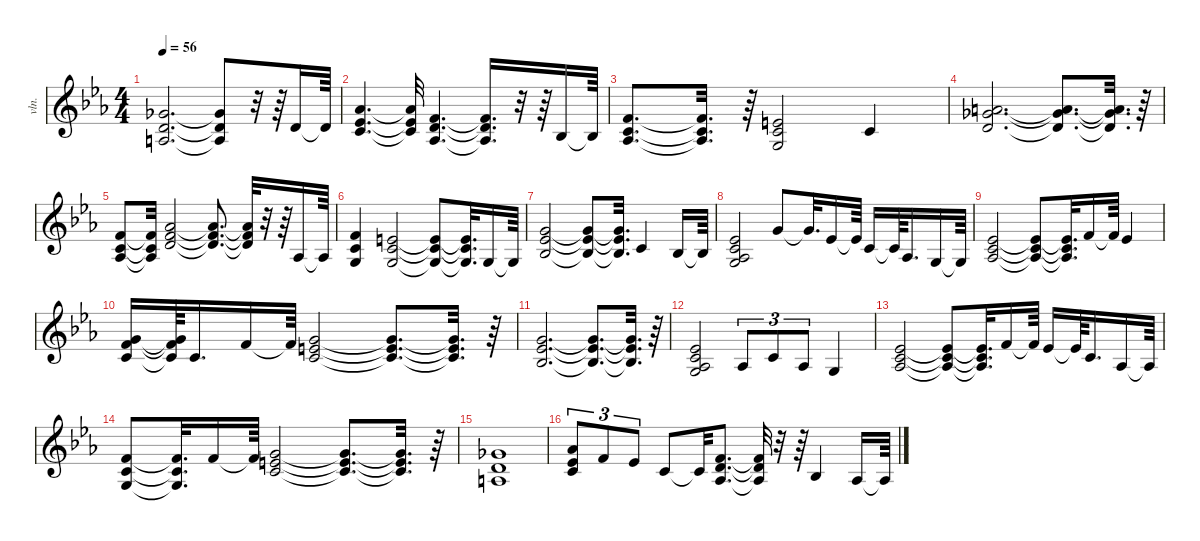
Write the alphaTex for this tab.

\defaultSystemsLayout 4
\hideDynamics
\bracketExtendMode nobrackets
\otherSystemsTrackNameOrientation horizontal
\track ("Celesta" "vln.") {solo instrument synthstrings1}
\staff {score}
\tuning (E4 B3 G3 D3 A2 E2)
\ts (4 4)
\tempo 56
\clef g2
\ks cminor
(7.2{acc b} 7.3{acc forcenatural} 7.4{acc forcenatural}).2{d dy f beam Up} (7.2{t acc b} 7.3{t acc forcenatural} 7.4{t acc forcenatural}).8{beam Up} r.32{beam Up} r.64{beam Up} 7.3{acc forcenatural}.16{beam Up} 7.3{t acc forcenatural}.64{beam Up} |
(4.1{acc b} 4.2{acc b} 5.3{acc forcenatural}).4{d beam Up} (4.1{t acc b} 4.2{t acc b} 5.3{t acc forcenatural}).32{beam Up} (6.2{acc forcenatural} 7.3{acc forcenatural} 6.4{acc b}).4{d beam Up} (6.2{t acc forcenatural} 7.3{t acc forcenatural} 6.4{t acc b}).16{d beam Up} r.32{beam Up} r.64{beam Up} 8.4{acc b}.16{beam Up} 8.4{t acc b}.64{beam Up} |
(6.2{acc forcenatural} 5.3{acc forcenatural} 6.4{acc b}).8{d beam Up} (6.2{t acc forcenatural} 5.3{t acc forcenatural} 6.4{t acc b}).32{d beam Up} r.64{beam Up} (5.2{acc forcenatural} 5.3{acc forcenatural} 5.4{acc forcenatural}).2{beam Up} 5.3{acc forcenatural}.4{beam Up} |
(5.1{acc forcenatural} 7.2{acc b} 7.3{acc forcenatural}).2{d beam Up} (5.1{t acc forcenatural} 7.2{t acc b} 7.3{t acc forcenatural}).8{d beam Up} (5.1{t acc forcenatural} 7.2{t acc b} 7.3{t acc forcenatural}).32{d beam Up} r.64{beam Up} |
(1.1{acc forcenatural} 1.2{acc forcenatural} 1.3{acc b}).8{beam Up} (1.1{t acc forcenatural} 1.2{t acc forcenatural} 1.3{t acc b}).32{beam Up} (4.1{acc b} 6.2{acc forcenatural} 7.3{acc forcenatural}).2{beam Up} (4.1{t acc b} 6.2{t acc forcenatural} 7.3{t acc forcenatural}).8{d beam Up} (4.1{t acc b} 6.2{t acc forcenatural} 7.3{t acc forcenatural}).32{beam Up} r.32{beam Up} r.64{beam Up} 1.3{acc b}.16{beam Up} 1.3{t acc b}.64{beam Up} |
(1.1{acc forcenatural} 1.2{acc forcenatural} 0.3{acc forcenatural}).4{beam Up} (0.1{acc forcenatural} 1.2{acc forcenatural} 0.3{acc forcenatural}).2{beam Up} (0.1{t acc forcenatural} 1.2{t acc forcenatural} 0.3{t acc forcenatural}).8{beam Up} (0.1{t acc forcenatural} 1.2{t acc forcenatural} 0.3{t acc forcenatural}).32{d beam Up} 0.3{acc forcenatural}.16{beam Up} 0.3{t acc forcenatural}.64{beam Up} |
(3.1{acc forcenatural} 4.2{acc b} 3.3{acc b}).2{beam Up} (3.1{t acc forcenatural} 4.2{t acc b} 3.3{t acc b}).8{beam Up} (3.1{t acc forcenatural} 4.2{t acc b} 3.3{t acc b}).32{d beam Up} 1.2{acc forcenatural}.4{beam Up} 3.3{acc b}.16{beam Up} 3.3{t acc b}.64{beam Up} |
(0.3{acc forcenatural} 13.4{acc b} 15.5{acc forcenatural} 16.6{acc b}).2{beam Up} 12.3{acc forcenatural}.8{beam Up} 12.3{t acc forcenatural}.32{d beam Up} 4.2{acc b}.16{beam Up} 4.2{t acc b}.64{beam Up} 5.3{acc forcenatural}.16{beam Up} 5.3{t acc forcenatural}.64{beam Up} 6.4{acc b}.16{d beam Up} 5.4{acc forcenatural}.16{beam Up} 5.4{t acc forcenatural}.64{beam Up} |
(4.2{acc b} 5.3{acc forcenatural} 6.4{acc b}).2{beam Up} (4.2{t acc b} 5.3{t acc forcenatural} 6.4{t acc b}).8{beam Up} (4.2{t acc b} 5.3{t acc forcenatural} 6.4{t acc b}).32{d beam Up} 1.1{acc forcenatural}.16{beam Up} 1.1{t acc forcenatural}.64{beam Up} 4.2{acc b}.4{beam Up} |
(3.1{acc forcenatural} 6.2{acc forcenatural} 5.3{acc forcenatural}).16{beam Up} (3.1{t acc forcenatural} 6.2{t acc forcenatural} 5.3{t acc forcenatural}).64{beam Up} 5.3{acc forcenatural}.16{d beam Up} 6.2{acc forcenatural}.16{beam Up} 6.2{t acc forcenatural}.64{beam Up} (3.1{acc forcenatural} 5.2{acc forcenatural} 5.3{acc forcenatural}).2{beam Up} (3.1{t acc forcenatural} 5.2{t acc forcenatural} 5.3{t acc forcenatural}).8{d beam Up} (3.1{t acc forcenatural} 5.2{t acc forcenatural} 5.3{t acc forcenatural}).32{d beam Up} r.64{beam Up} |
(3.1{acc forcenatural} 4.2{acc b} 3.3{acc b}).2{d beam Up} (3.1{t acc forcenatural} 4.2{t acc b} 3.3{t acc b}).8{d beam Up} (3.1{t acc forcenatural} 4.2{t acc b} 3.3{t acc b}).32{d beam Up} r.64{beam Up} |
(0.3{acc forcenatural} 13.4{acc b} 15.5{acc forcenatural} 16.6{acc b}).2{beam Up} 16.6{acc b}.8{tu (3 2) beam Up} 15.5{acc forcenatural}.8{tu (3 2) beam Up} 16.6{acc b}.8{tu (3 2) beam Up} 15.6{acc forcenatural}.4{beam Up} |
(13.4{acc b} 15.5{acc forcenatural} 16.6{acc b}).2{beam Up} (13.4{t acc b} 15.5{t acc forcenatural} 16.6{t acc b}).8{beam Up} (13.4{t acc b} 15.5{t acc forcenatural} 16.6{t acc b}).32{d beam Up} 1.1{acc forcenatural}.16{beam Up} 1.1{t acc forcenatural}.64{beam Up} 4.2{acc b}.16{beam Up} 4.2{t acc b}.64{beam Up} 5.3{acc forcenatural}.16{d beam Up} 6.4{acc b}.16{beam Up} 6.4{t acc b}.64{beam Up} |
(6.2{acc forcenatural} 5.3{acc forcenatural} 5.4{acc forcenatural}).8{beam Up} (6.2{t acc forcenatural} 5.3{t acc forcenatural} 5.4{t acc forcenatural}).32{d beam Up} 6.2{acc forcenatural}.16{beam Up} 6.2{t acc forcenatural}.64{beam Up} (3.1{acc forcenatural} 5.2{acc forcenatural} 5.3{acc forcenatural}).2{beam Up} (3.1{t acc forcenatural} 5.2{t acc forcenatural} 5.3{t acc forcenatural}).8{d beam Up} (3.1{t acc forcenatural} 5.2{t acc forcenatural} 5.3{t acc forcenatural}).32{d beam Up} r.64{beam Up} |
(2.1{acc b} 3.2{acc forcenatural} 2.3{acc forcenatural}).1{beam Up} |
(4.1{acc b} 4.2{acc b} 5.3{acc forcenatural}).8{tu (3 2) beam Up} 1.1{acc forcenatural}.8{tu (3 2) beam Up} 4.2{acc b}.8{tu (3 2) beam Up} 1.2{acc forcenatural}.8{beam Up} 1.2{t acc forcenatural}.32{beam Up} (1.1{acc forcenatural} 3.2{acc forcenatural} 1.3{acc b}).8{d beam Up} (1.1{t acc forcenatural} 3.2{t acc forcenatural} 1.3{t acc b}).32{beam Up} r.32{beam Up} r.64{beam Up} 3.3{acc b}.4{beam Up} 1.3{acc b}.16{beam Up} 1.3{t acc b}.64{beam Up}
